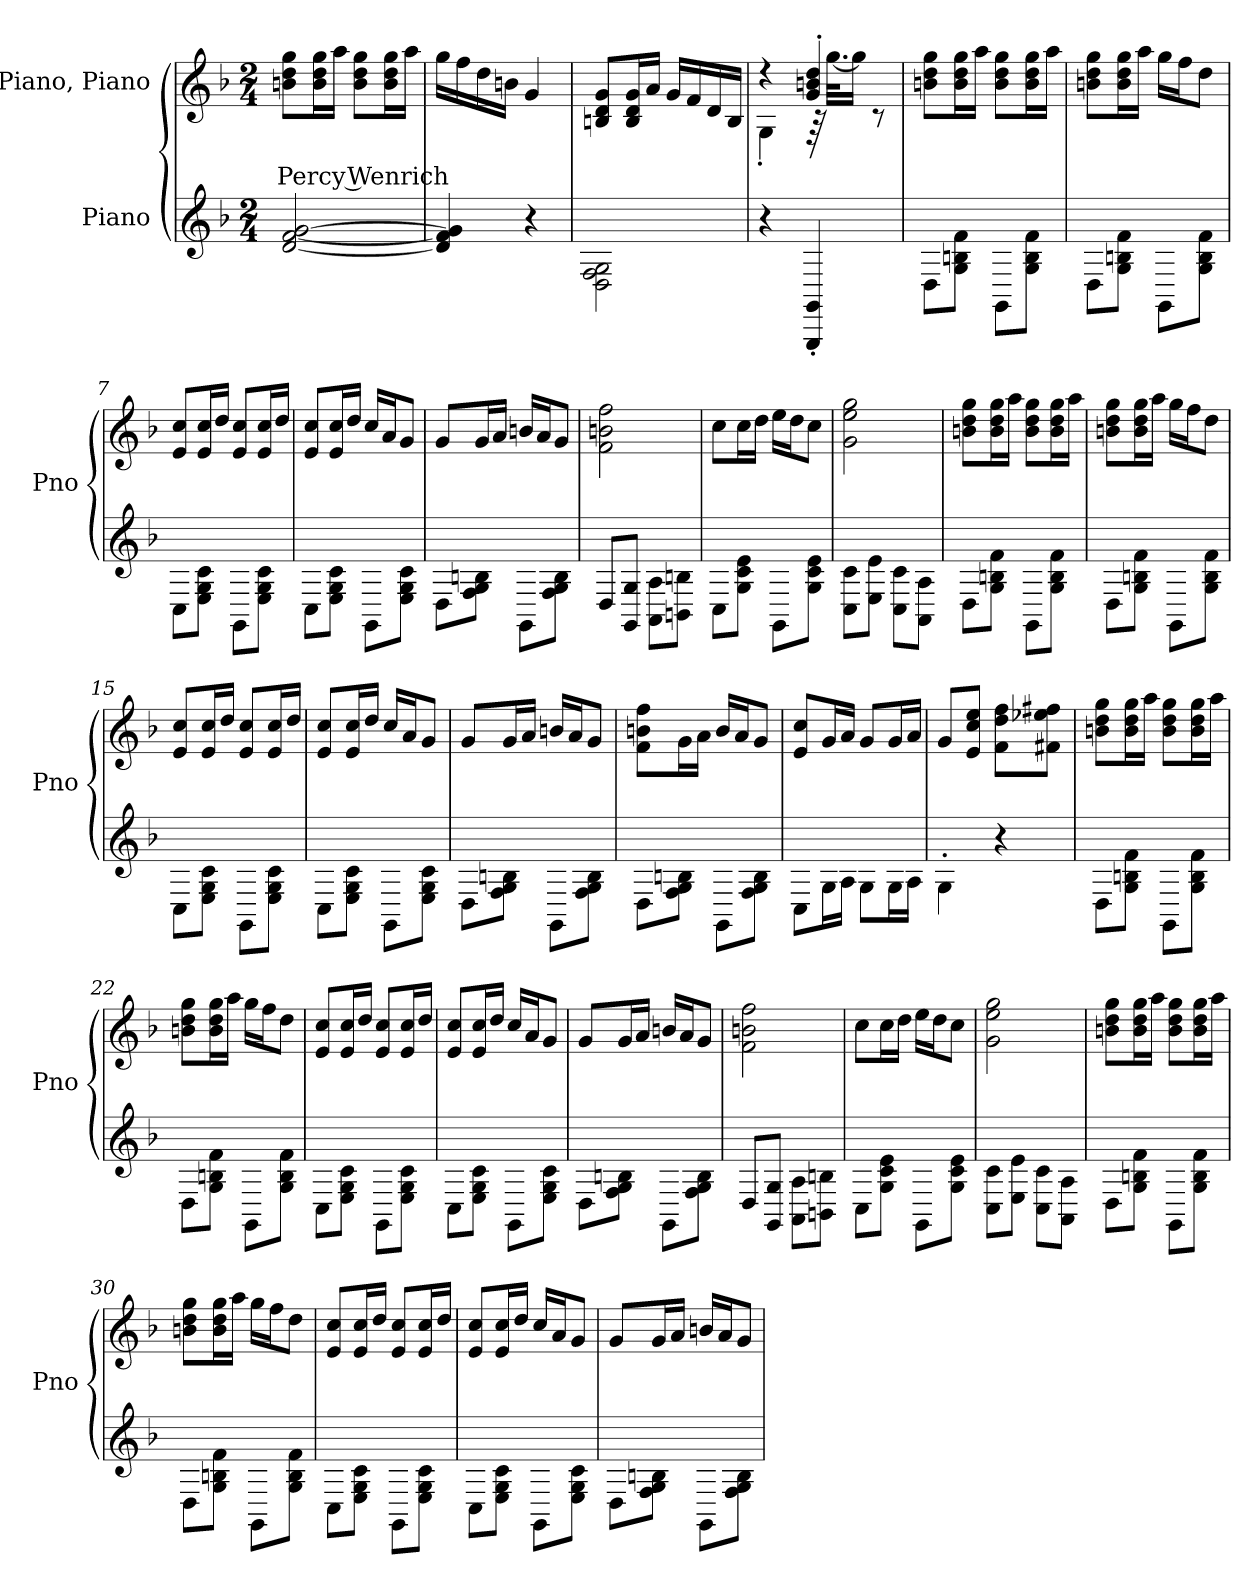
**kern	**kern	**text
*part2	*part1	*part1
*staff2	*staff1	*staff1
*I"Piano	*I"Piano, Piano	*
*I'Pno	*I'Pno	*
*clefG2	*clefG2	*
*k[b-]	*k[b-]	*
*M2/4	*M2/4	*
*MM106	*MM106	*
=1	=1	=1
!	!	!LO:LY:b
[2d/ [2f/ [2g/	8bn\ 8dd\ 8gg\L	Percy Wenrich
.	16b\ 16dd\ 16gg\L	.
.	16aa\JJ	.
.	8b\ 8dd\ 8gg\L	.
.	16b\ 16dd\ 16gg\L	.
.	16aa\JJ	.
=2	=2	=2
4d/] 4f/] 4g/]	16gg\LL	.
.	16ff\	.
.	16dd\	.
.	16bn\JJ	.
4r	4g/	.
=3	=3	=3
2D\ 2F\ 2G\	8Bn/ 8d/ 8g/L	.
.	16B/ 16d/ 16g/L	.
.	16a/JJ	.
.	16g/LL	.
.	16f/	.
.	16d/	.
.	16B/JJ	.
=4	=4	=4
*	*^	*
4r	4r	4G'\	.
4GGG/' 4GG/'	4g/' 4bn/' 4dd/'	64r	.
.	.	[32.gg\KLL	.
.	.	16gg\JJ]	.
.	.	8r	.
*	*v	*v	*
=5	=5	=5
8D\L	8bn\ 8dd\ 8gg\L	.
8G\ 8Bn\ 8f\J	16b\ 16dd\ 16gg\L	.
.	16aa\JJ	.
8GG\L	8b\ 8dd\ 8gg\L	.
8G\ 8B\ 8f\J	16b\ 16dd\ 16gg\L	.
.	16aa\JJ	.
!!LO:LB:g=z
=6	=6	=6
8D\L	8bn\ 8dd\ 8gg\L	.
8G\ 8Bn\ 8f\J	16b\ 16dd\ 16gg\L	.
.	16aa\JJ	.
8GG\L	16gg\LL	.
.	16ff\J	.
8G\ 8B\ 8f\J	8dd\J	.
=7	=7	=7
8C\L	8e/ 8cc/L	.
8E\ 8G\ 8c\J	16e/ 16cc/L	.
.	16dd/JJ	.
8GG\L	8e/ 8cc/L	.
8E\ 8G\ 8c\J	16e/ 16cc/L	.
.	16dd/JJ	.
=8	=8	=8
8C\L	8e/ 8cc/L	.
8E\ 8G\ 8c\J	16e/ 16cc/L	.
.	16dd/JJ	.
8GG\L	16cc/LL	.
.	16a/J	.
8E\ 8G\ 8c\J	8g/J	.
=9	=9	=9
8D\L	8g/L	.
8F\ 8G\ 8Bn\J	16g/L	.
.	16a/JJ	.
8GG\L	16bn/LL	.
.	16a/J	.
8F\ 8G\ 8B\J	8g/J	.
=10	=10	=10
8D/L	2f\ 2bn\ 2ff\	.
8GG/ 8G/J	.	.
8AA\ 8A\L	.	.
8BBn\ 8Bn\J	.	.
=11	=11	=11
8C\L	8cc\L	.
8G\ 8c\ 8e\J	16cc\L	.
.	16dd\JJ	.
8GG\L	16ee\LL	.
.	16dd\J	.
8G\ 8c\ 8e\J	8cc\J	.
=12	=12	=12
8C\ 8c\L	2g\ 2ee\ 2gg\	.
8E\ 8e\J	.	.
8C\ 8c\L	.	.
8AA\ 8A\J	.	.
!!LO:LB:g=z
=13	=13	=13
8D\L	8bn\ 8dd\ 8gg\L	.
8G\ 8Bn\ 8f\J	16b\ 16dd\ 16gg\L	.
.	16aa\JJ	.
8GG\L	8b\ 8dd\ 8gg\L	.
8G\ 8B\ 8f\J	16b\ 16dd\ 16gg\L	.
.	16aa\JJ	.
=14	=14	=14
8D\L	8bn\ 8dd\ 8gg\L	.
8G\ 8Bn\ 8f\J	16b\ 16dd\ 16gg\L	.
.	16aa\JJ	.
8GG\L	16gg\LL	.
.	16ff\J	.
8G\ 8B\ 8f\J	8dd\J	.
=15	=15	=15
8C\L	8e/ 8cc/L	.
8E\ 8G\ 8c\J	16e/ 16cc/L	.
.	16dd/JJ	.
8GG\L	8e/ 8cc/L	.
8E\ 8G\ 8c\J	16e/ 16cc/L	.
.	16dd/JJ	.
=16	=16	=16
8C\L	8e/ 8cc/L	.
8E\ 8G\ 8c\J	16e/ 16cc/L	.
.	16dd/JJ	.
8GG\L	16cc/LL	.
.	16a/J	.
8E\ 8G\ 8c\J	8g/J	.
=17	=17	=17
8D\L	8g/L	.
8F\ 8G\ 8Bn\J	16g/L	.
.	16a/JJ	.
8GG\L	16bn/LL	.
.	16a/J	.
8F\ 8G\ 8B\J	8g/J	.
=18	=18	=18
8D\L	8f\ 8bn\ 8ff\L	.
8F\ 8G\ 8Bn\J	16g\L	.
.	16a\JJ	.
8GG\L	16b/LL	.
.	16a/J	.
8F\ 8G\ 8B\J	8g/J	.
!!LO:LB:g=z
=19	=19	=19
8C\L	8e/ 8cc/L	.
16G\L	16g/L	.
16A\JJ	16a/JJ	.
8G\L	8g/L	.
16G\L	16g/L	.
16A\JJ	16a/JJ	.
=20	=20	=20
4G'\	8g/L	.
.	8e/ 8cc/ 8ee/J	.
4r	8f\ 8dd\ 8ff\L	.
.	8f#X\ 8ee-X\ 8ff#X\J	.
=21	=21	=21
8D\L	8bn\ 8dd\ 8gg\L	.
8G\ 8Bn\ 8f\J	16b\ 16dd\ 16gg\L	.
.	16aa\JJ	.
8GG\L	8b\ 8dd\ 8gg\L	.
8G\ 8B\ 8f\J	16b\ 16dd\ 16gg\L	.
.	16aa\JJ	.
=22	=22	=22
8D\L	8bn\ 8dd\ 8gg\L	.
8G\ 8Bn\ 8f\J	16b\ 16dd\ 16gg\L	.
.	16aa\JJ	.
8GG\L	16gg\LL	.
.	16ff\J	.
8G\ 8B\ 8f\J	8dd\J	.
=23	=23	=23
8C\L	8e/ 8cc/L	.
8E\ 8G\ 8c\J	16e/ 16cc/L	.
.	16dd/JJ	.
8GG\L	8e/ 8cc/L	.
8E\ 8G\ 8c\J	16e/ 16cc/L	.
.	16dd/JJ	.
=24	=24	=24
8C\L	8e/ 8cc/L	.
8E\ 8G\ 8c\J	16e/ 16cc/L	.
.	16dd/JJ	.
8GG\L	16cc/LL	.
.	16a/J	.
8E\ 8G\ 8c\J	8g/J	.
!!LO:LB:g=z
=25	=25	=25
8D\L	8g/L	.
8F\ 8G\ 8Bn\J	16g/L	.
.	16a/JJ	.
8GG\L	16bn/LL	.
.	16a/J	.
8F\ 8G\ 8B\J	8g/J	.
=26	=26	=26
8D/L	2f\ 2bn\ 2ff\	.
8GG/ 8G/J	.	.
8AA\ 8A\L	.	.
8BBn\ 8Bn\J	.	.
=27	=27	=27
8C\L	8cc\L	.
8G\ 8c\ 8e\J	16cc\L	.
.	16dd\JJ	.
8GG\L	16ee\LL	.
.	16dd\J	.
8G\ 8c\ 8e\J	8cc\J	.
=28	=28	=28
8C\ 8c\L	2g\ 2ee\ 2gg\	.
8E\ 8e\J	.	.
8C\ 8c\L	.	.
8AA\ 8A\J	.	.
=29	=29	=29
8D\L	8bn\ 8dd\ 8gg\L	.
8G\ 8Bn\ 8f\J	16b\ 16dd\ 16gg\L	.
.	16aa\JJ	.
8GG\L	8b\ 8dd\ 8gg\L	.
8G\ 8B\ 8f\J	16b\ 16dd\ 16gg\L	.
.	16aa\JJ	.
=30	=30	=30
8D\L	8bn\ 8dd\ 8gg\L	.
8G\ 8Bn\ 8f\J	16b\ 16dd\ 16gg\L	.
.	16aa\JJ	.
8GG\L	16gg\LL	.
.	16ff\J	.
8G\ 8B\ 8f\J	8dd\J	.
=31	=31	=31
8C\L	8e/ 8cc/L	.
8E\ 8G\ 8c\J	16e/ 16cc/L	.
.	16dd/JJ	.
8GG\L	8e/ 8cc/L	.
8E\ 8G\ 8c\J	16e/ 16cc/L	.
.	16dd/JJ	.
!!LO:PB:g=z
=32	=32	=32
8C\L	8e/ 8cc/L	.
8E\ 8G\ 8c\J	16e/ 16cc/L	.
.	16dd/JJ	.
8GG\L	16cc/LL	.
.	16a/J	.
8E\ 8G\ 8c\J	8g/J	.
=33	=33	=33
8D\L	8g/L	.
8F\ 8G\ 8Bn\J	16g/L	.
.	16a/JJ	.
8GG\L	16bn/LL	.
.	16a/J	.
8F\ 8G\ 8B\J	8g/J	.
=	=	=
*-	*-	*-
